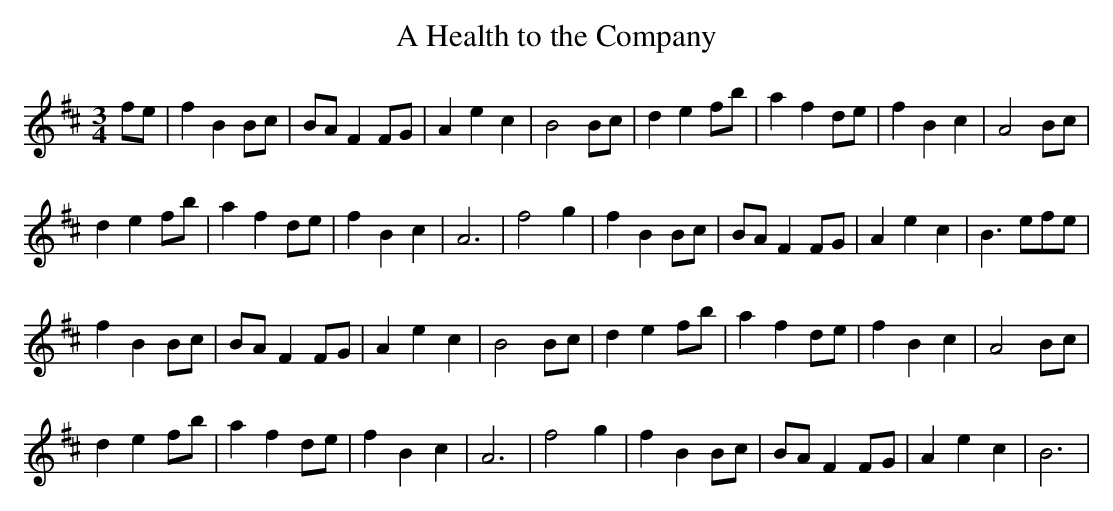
X:1
T:A Health to the Company
M:3/4
L:1/8
K:Edor
fe|f2 B2 Bc|BA F2 FG|A2 e2 c2|B4 Bc|d2 e2 fb|a2 f2 de|f2 B2 c2|A4 Bc|
d2 e2 fb|a2 f2 de|f2 B2 c2|A6|f4 g2|f2 B2 Bc|BA F2 FG|A2 e2 c2|B3 efe|
f2 B2 Bc|BA F2 FG|A2 e2 c2|B4 Bc|d2 e2 fb|a2 f2 de|f2 B2 c2|A4 Bc|
d2 e2 fb|a2 f2 de|f2 B2 c2|A6|f4 g2|f2 B2 Bc|BA F2 FG|A2 e2 c2|B6|
